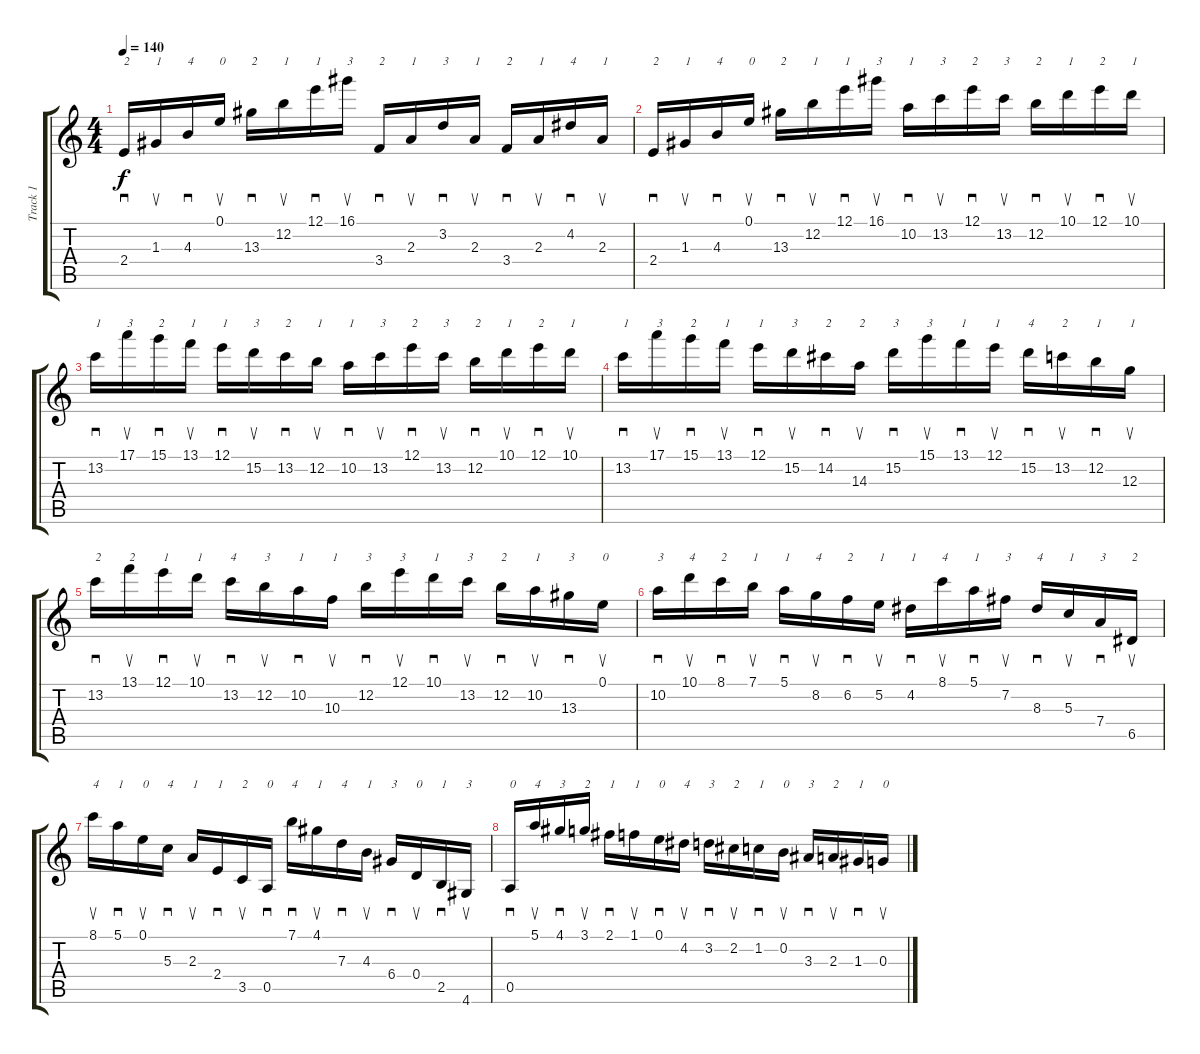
\track ("Track 1" "Track 1") {instrument acousticguitarnylon}
\staff {score tabs}
\tuning (E4 B3 G3 D3 A2 E2) {hide}
\ts (4 4)
\tempo 140
\clef g2
\ks aminor
2.4.16{sd txt "2" dy f} 1.3.16{su txt "1"} 4.3.16{sd txt "4"} 0.1.16{su txt "0"} 13.3.16{sd txt "2"} 12.2.16{su txt "1"} 12.1.16{sd txt "1"} 16.1.16{su txt "3"} 3.4.16{sd txt "2"} 2.3.16{su txt "1"} 3.2.16{sd txt "3"} 2.3.16{su txt "1"} 3.4.16{sd txt "2"} 2.3.16{su txt "1"} 4.2.16{sd txt "4"} 2.3.16{su txt "1"} |
2.4.16{sd txt "2"} 1.3.16{su txt "1"} 4.3.16{sd txt "4"} 0.1.16{su txt "0"} 13.3.16{sd txt "2"} 12.2.16{su txt "1"} 12.1.16{sd txt "1"} 16.1.16{su txt "3"} 10.2.16{sd txt "1"} 13.2.16{su txt "3"} 12.1.16{sd txt "2"} 13.2.16{su txt "3"} 12.2.16{sd txt "2"} 10.1.16{su txt "1"} 12.1.16{sd txt "2"} 10.1.16{su txt "1"} |
13.2.16{sd txt "1"} 17.1.16{su txt "3"} 15.1.16{sd txt "2"} 13.1.16{su txt "1"} 12.1.16{sd txt "1"} 15.2.16{su txt "3"} 13.2.16{sd txt "2"} 12.2.16{su txt "1"} 10.2.16{sd txt "1"} 13.2.16{su txt "3"} 12.1.16{sd txt "2"} 13.2.16{su txt "3"} 12.2.16{sd txt "2"} 10.1.16{su txt "1"} 12.1.16{sd txt "2"} 10.1.16{su txt "1"} |
13.2.16{sd txt "1"} 17.1.16{su txt "3"} 15.1.16{sd txt "2"} 13.1.16{su txt "1"} 12.1.16{sd txt "1"} 15.2.16{su txt "3"} 14.2.16{sd txt "2"} 14.3.16{su txt "2"} 15.2.16{sd txt "3"} 15.1.16{su txt "3"} 13.1.16{sd txt "1"} 12.1.16{su txt "1"} 15.2.16{sd txt "4"} 13.2.16{su txt "2"} 12.2.16{sd txt "1"} 12.3.16{su txt "1"} |
13.2.16{sd txt "2"} 13.1.16{su txt "2"} 12.1.16{sd txt "1"} 10.1.16{su txt "1"} 13.2.16{sd txt "4"} 12.2.16{su txt "3"} 10.2.16{sd txt "1"} 10.3.16{su txt "1"} 12.2.16{sd txt "3"} 12.1.16{su txt "3"} 10.1.16{sd txt "1"} 13.2.16{su txt "3"} 12.2.16{sd txt "2"} 10.2.16{su txt "1"} 13.3.16{sd txt "3"} 0.1.16{su txt "0"} |
10.2.16{sd txt "3"} 10.1.16{su txt "4"} 8.1.16{sd txt "2"} 7.1.16{su txt "1"} 5.1.16{sd txt "1"} 8.2.16{su txt "4"} 6.2.16{sd txt "2"} 5.2.16{su txt "1"} 4.2.16{sd txt "1"} 8.1.16{su txt "4"} 5.1.16{sd txt "1"} 7.2.16{su txt "3"} 8.3.16{sd txt "4"} 5.3.16{su txt "1"} 7.4.16{sd txt "3"} 6.5.16{su txt "2"} |
8.1.16{su txt "4"} 5.1.16{sd txt "1"} 0.1.16{su txt "0"} 5.3.16{sd txt "4"} 2.3.16{su txt "1"} 2.4.16{sd txt "1"} 3.5.16{su txt "2"} 0.5.16{sd txt "0"} 7.1.16{sd txt "4"} 4.1.16{su txt "1"} 7.3.16{sd txt "4"} 4.3.16{su txt "1"} 6.4.16{sd txt "3"} 0.4.16{su txt "0"} 2.5.16{sd txt "1"} 4.6.16{su txt "3"} |
0.5.16{sd txt "0"} 5.1.16{su txt "4"} 4.1.16{sd txt "3"} 3.1.16{su txt "2"} 2.1.16{sd txt "1"} 1.1.16{su txt "1"} 0.1.16{sd txt "0"} 4.2.16{su txt "4"} 3.2.16{sd txt "3"} 2.2.16{su txt "2"} 1.2.16{sd txt "1"} 0.2.16{su txt "0"} 3.3.16{sd txt "3"} 2.3.16{su txt "2"} 1.3.16{sd txt "1"} 0.3.16{su txt "0"}
